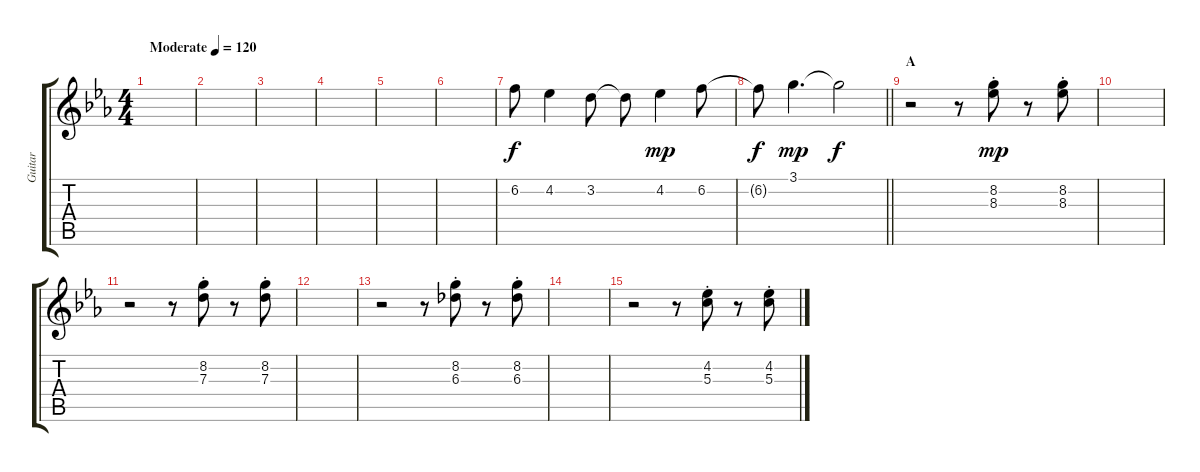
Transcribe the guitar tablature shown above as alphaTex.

\track ("Guitar" "Guitar") {instrument electricguitarjazz}
\staff {score tabs}
\tuning (E4 B3 G3 D3 A2 E2) {hide}
\ts (4 4)
\tempo (120 "Moderate")
\clef g2
\ks eb
|
|
|
|
|
|
6.2.8 4.2.4 3.2.8 3.2{t}.8{dy f} 4.2.4{dy mp} 6.2.8 |
\barLineRight lightlight
6.2{t}.8{dy f} 3.1.4{d dy mp} 3.1{t}.2{dy f} |
\section ("" "A")
r.2 r.8 (8.2{st} 8.3{st}).8{dy mp} r.8 (8.2{st} 8.3{st}).8 |
|
r.2 r.8 (8.2{st} 7.3{st}).8 r.8 (8.2{st} 7.3{st}).8 |
|
r.2 r.8 (8.2{st} 6.3{st}).8 r.8 (8.2{st} 6.3{st}).8 |
|
r.2 r.8 (4.2{st} 5.3{st}).8 r.8 (4.2{st} 5.3{st}).8
